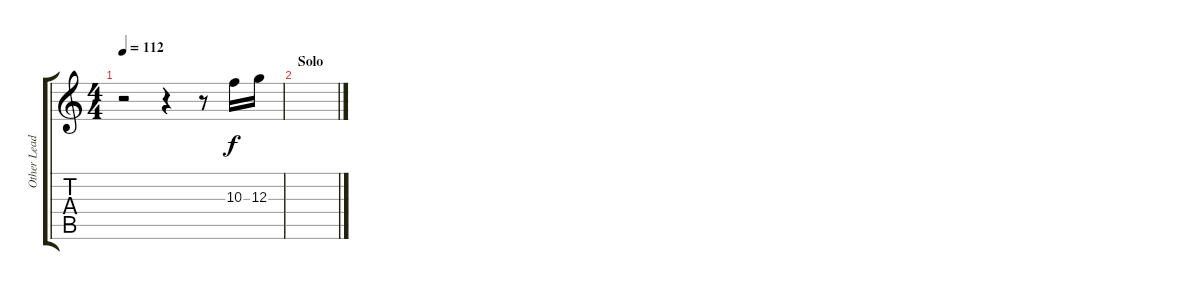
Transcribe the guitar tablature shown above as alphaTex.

\track ("Other Leads" "Other Lead") {instrument overdrivenguitar}
\staff {score tabs}
\tuning (E4 B3 G3 D3 A2 E2) {hide}
\ts (4 4)
\tempo 112
\clef g2
\ks c
r.2{dy f} r.4 r.8 10.3.16 12.3.16 |
\section ("" "Solo")
